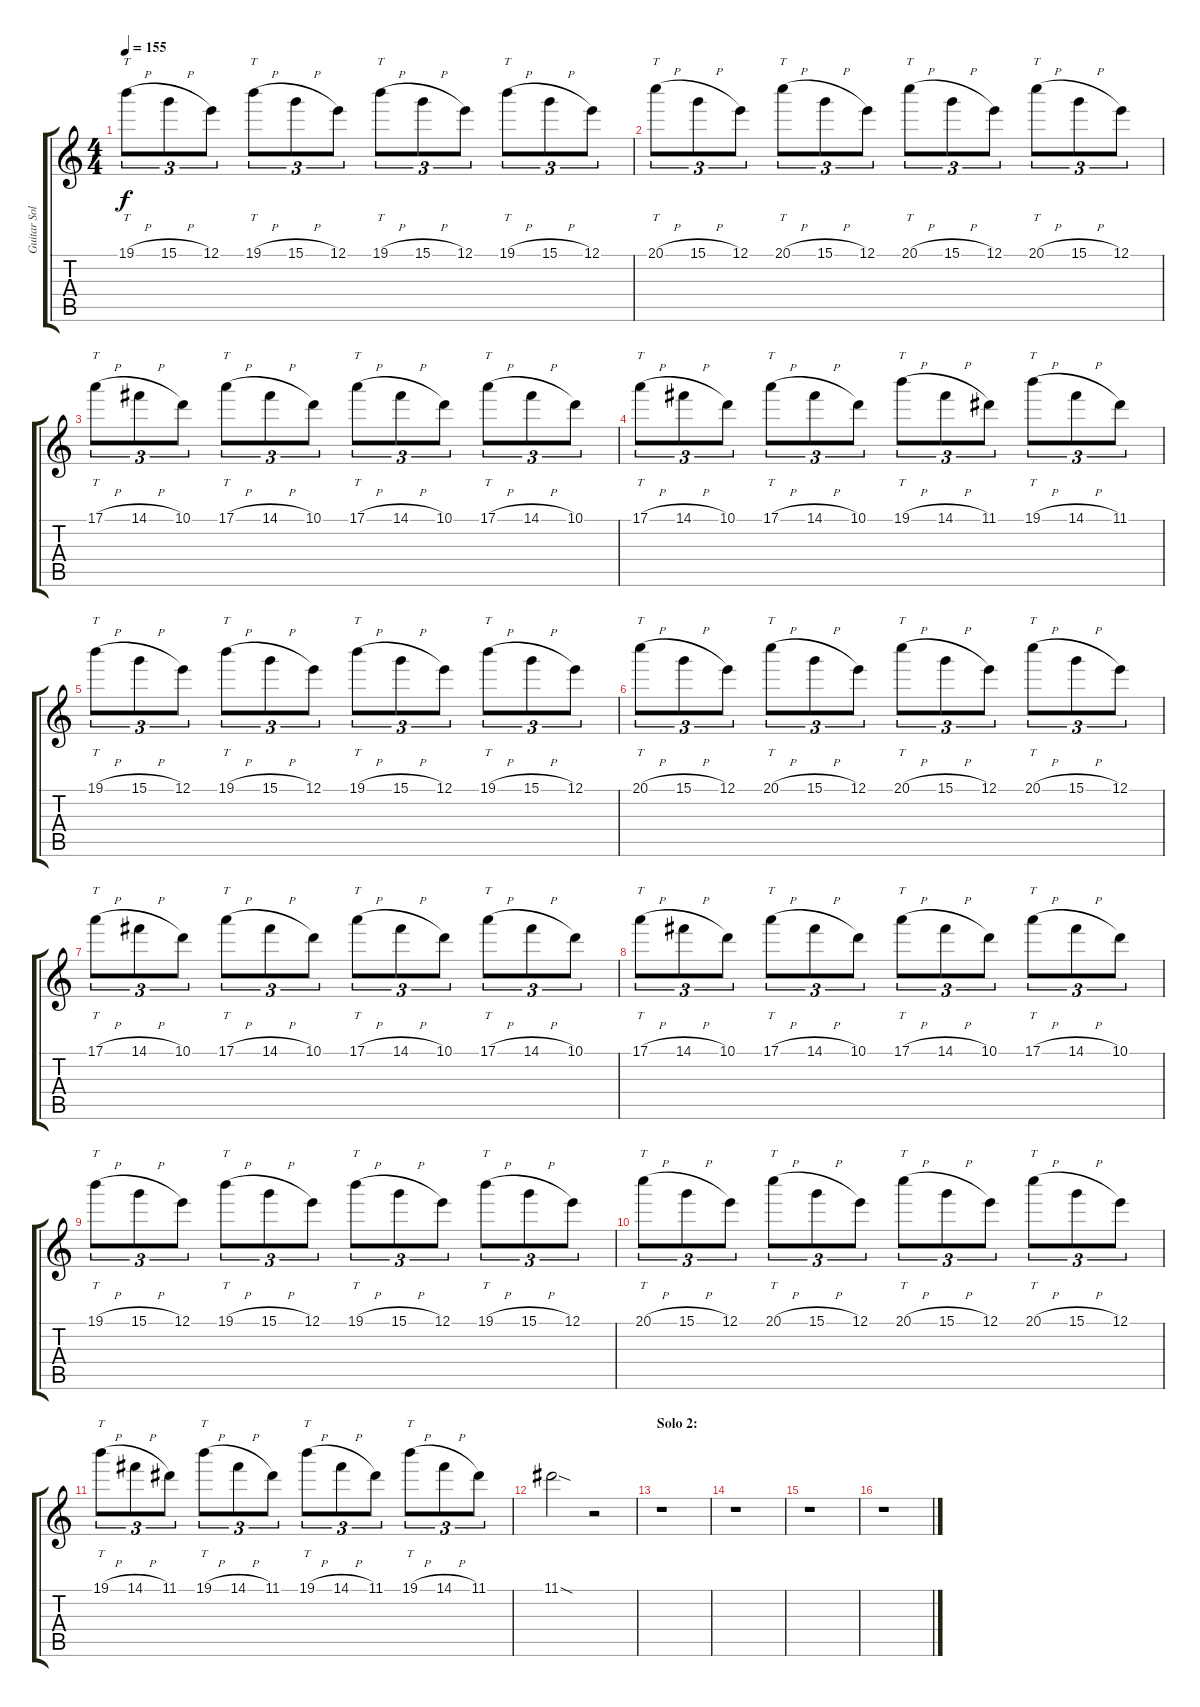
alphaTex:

\track ("Guitar Solo I" "Guitar Sol") {instrument distortionguitar}
\staff {score tabs}
\tuning (E4 B3 G3 D3 A2 E2) {hide}
\ts (4 4)
\tempo 155
\clef g2
\ks c
19.1{h}.8{tt tu (3 2) dy f} 15.1{h}.8{tu (3 2)} 12.1.8{tu (3 2)} 19.1{h}.8{tt tu (3 2)} 15.1{h}.8{tu (3 2)} 12.1.8{tu (3 2)} 19.1{h}.8{tt tu (3 2)} 15.1{h}.8{tu (3 2)} 12.1.8{tu (3 2)} 19.1{h}.8{tt tu (3 2)} 15.1{h}.8{tu (3 2)} 12.1.8{tu (3 2)} |
20.1{h}.8{tt tu (3 2)} 15.1{h}.8{tu (3 2)} 12.1.8{tu (3 2)} 20.1{h}.8{tt tu (3 2)} 15.1{h}.8{tu (3 2)} 12.1.8{tu (3 2)} 20.1{h}.8{tt tu (3 2)} 15.1{h}.8{tu (3 2)} 12.1.8{tu (3 2)} 20.1{h}.8{tt tu (3 2)} 15.1{h}.8{tu (3 2)} 12.1.8{tu (3 2)} |
17.1{h}.8{tt tu (3 2)} 14.1{h}.8{tu (3 2)} 10.1.8{tu (3 2)} 17.1{h}.8{tt tu (3 2)} 14.1{h}.8{tu (3 2)} 10.1.8{tu (3 2)} 17.1{h}.8{tt tu (3 2)} 14.1{h}.8{tu (3 2)} 10.1.8{tu (3 2)} 17.1{h}.8{tt tu (3 2)} 14.1{h}.8{tu (3 2)} 10.1.8{tu (3 2)} |
17.1{h}.8{tt tu (3 2)} 14.1{h}.8{tu (3 2)} 10.1.8{tu (3 2)} 17.1{h}.8{tt tu (3 2)} 14.1{h}.8{tu (3 2)} 10.1.8{tu (3 2)} 19.1{h}.8{tt tu (3 2)} 14.1{h}.8{tu (3 2)} 11.1.8{tu (3 2)} 19.1{h}.8{tt tu (3 2)} 14.1{h}.8{tu (3 2)} 11.1.8{tu (3 2)} |
19.1{h}.8{tt tu (3 2)} 15.1{h}.8{tu (3 2)} 12.1.8{tu (3 2)} 19.1{h}.8{tt tu (3 2)} 15.1{h}.8{tu (3 2)} 12.1.8{tu (3 2)} 19.1{h}.8{tt tu (3 2)} 15.1{h}.8{tu (3 2)} 12.1.8{tu (3 2)} 19.1{h}.8{tt tu (3 2)} 15.1{h}.8{tu (3 2)} 12.1.8{tu (3 2)} |
20.1{h}.8{tt tu (3 2)} 15.1{h}.8{tu (3 2)} 12.1.8{tu (3 2)} 20.1{h}.8{tt tu (3 2)} 15.1{h}.8{tu (3 2)} 12.1.8{tu (3 2)} 20.1{h}.8{tt tu (3 2)} 15.1{h}.8{tu (3 2)} 12.1.8{tu (3 2)} 20.1{h}.8{tt tu (3 2)} 15.1{h}.8{tu (3 2)} 12.1.8{tu (3 2)} |
17.1{h}.8{tt tu (3 2)} 14.1{h}.8{tu (3 2)} 10.1.8{tu (3 2)} 17.1{h}.8{tt tu (3 2)} 14.1{h}.8{tu (3 2)} 10.1.8{tu (3 2)} 17.1{h}.8{tt tu (3 2)} 14.1{h}.8{tu (3 2)} 10.1.8{tu (3 2)} 17.1{h}.8{tt tu (3 2)} 14.1{h}.8{tu (3 2)} 10.1.8{tu (3 2)} |
17.1{h}.8{tt tu (3 2)} 14.1{h}.8{tu (3 2)} 10.1.8{tu (3 2)} 17.1{h}.8{tt tu (3 2)} 14.1{h}.8{tu (3 2)} 10.1.8{tu (3 2)} 17.1{h}.8{tt tu (3 2)} 14.1{h}.8{tu (3 2)} 10.1.8{tu (3 2)} 17.1{h}.8{tt tu (3 2)} 14.1{h}.8{tu (3 2)} 10.1.8{tu (3 2)} |
19.1{h}.8{tt tu (3 2)} 15.1{h}.8{tu (3 2)} 12.1.8{tu (3 2)} 19.1{h}.8{tt tu (3 2)} 15.1{h}.8{tu (3 2)} 12.1.8{tu (3 2)} 19.1{h}.8{tt tu (3 2)} 15.1{h}.8{tu (3 2)} 12.1.8{tu (3 2)} 19.1{h}.8{tt tu (3 2)} 15.1{h}.8{tu (3 2)} 12.1.8{tu (3 2)} |
20.1{h}.8{tt tu (3 2)} 15.1{h}.8{tu (3 2)} 12.1.8{tu (3 2)} 20.1{h}.8{tt tu (3 2)} 15.1{h}.8{tu (3 2)} 12.1.8{tu (3 2)} 20.1{h}.8{tt tu (3 2)} 15.1{h}.8{tu (3 2)} 12.1.8{tu (3 2)} 20.1{h}.8{tt tu (3 2)} 15.1{h}.8{tu (3 2)} 12.1.8{tu (3 2)} |
19.1{h}.8{tt tu (3 2)} 14.1{h}.8{tu (3 2)} 11.1.8{tu (3 2)} 19.1{h}.8{tt tu (3 2)} 14.1{h}.8{tu (3 2)} 11.1.8{tu (3 2)} 19.1{h}.8{tt tu (3 2)} 14.1{h}.8{tu (3 2)} 11.1.8{tu (3 2)} 19.1{h}.8{tt tu (3 2)} 14.1{h}.8{tu (3 2)} 11.1.8{tu (3 2)} |
11.1{sod}.2 r.2 |
\section ("" "Solo 2:")
r.1 |
r.1 |
r.1 |
r.1
